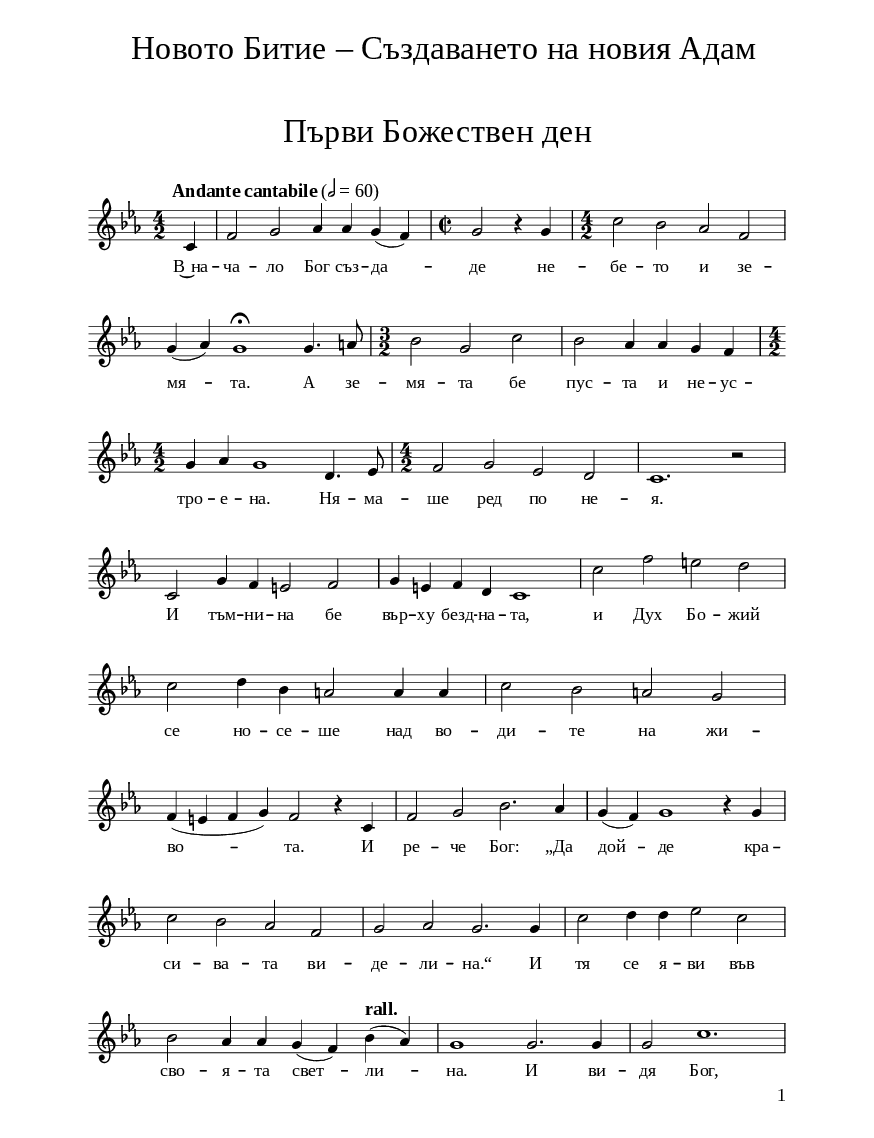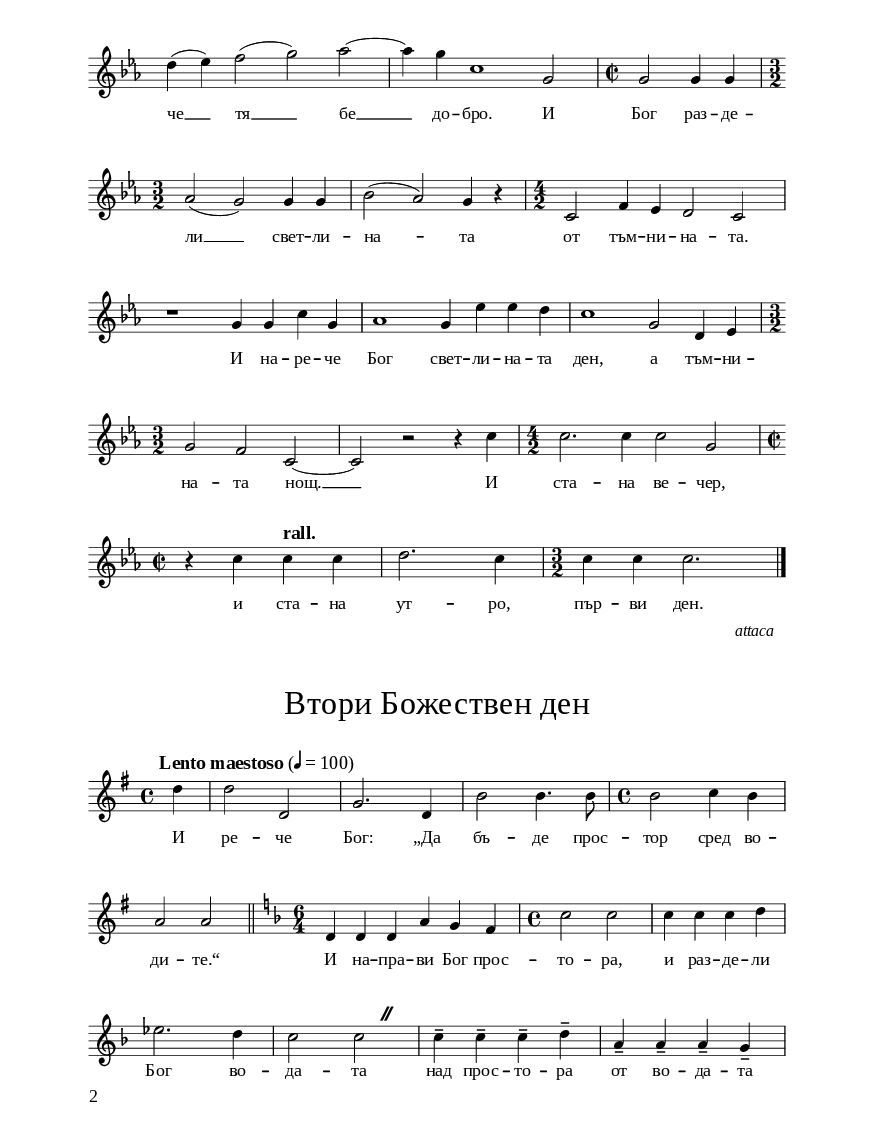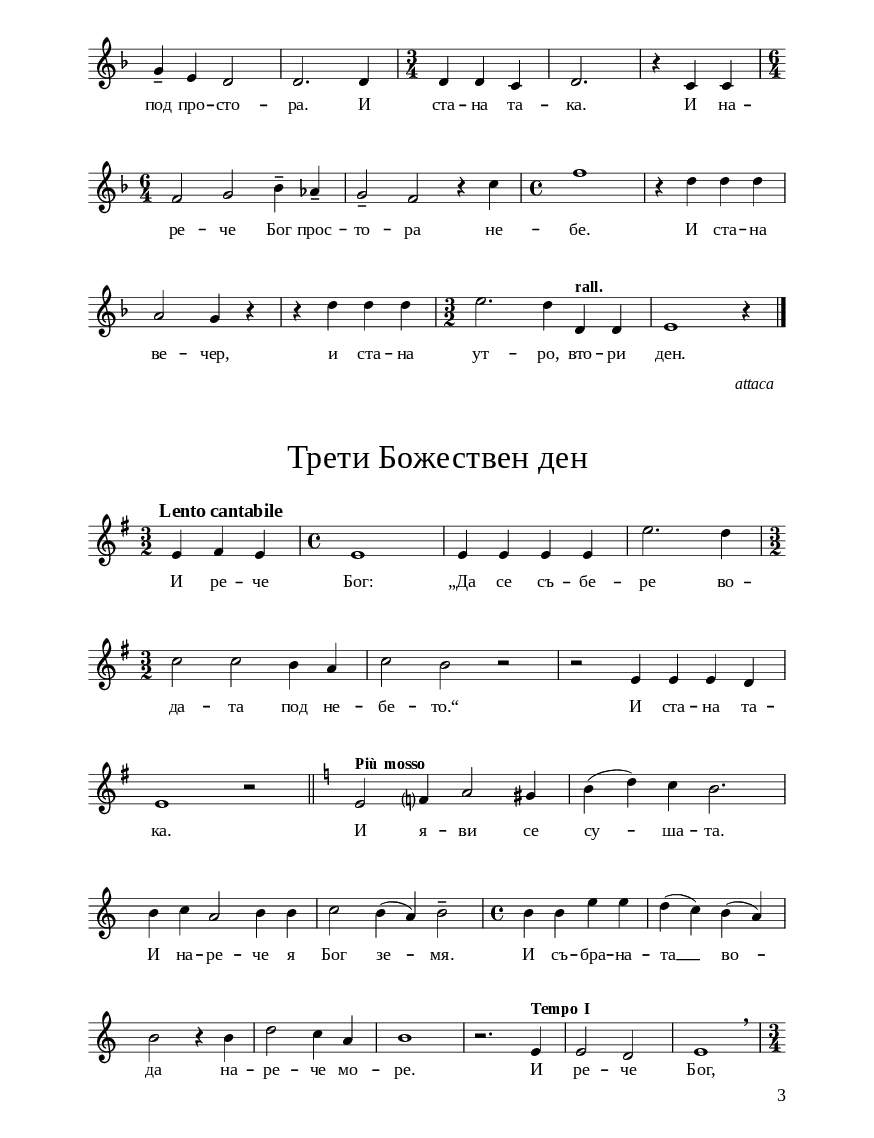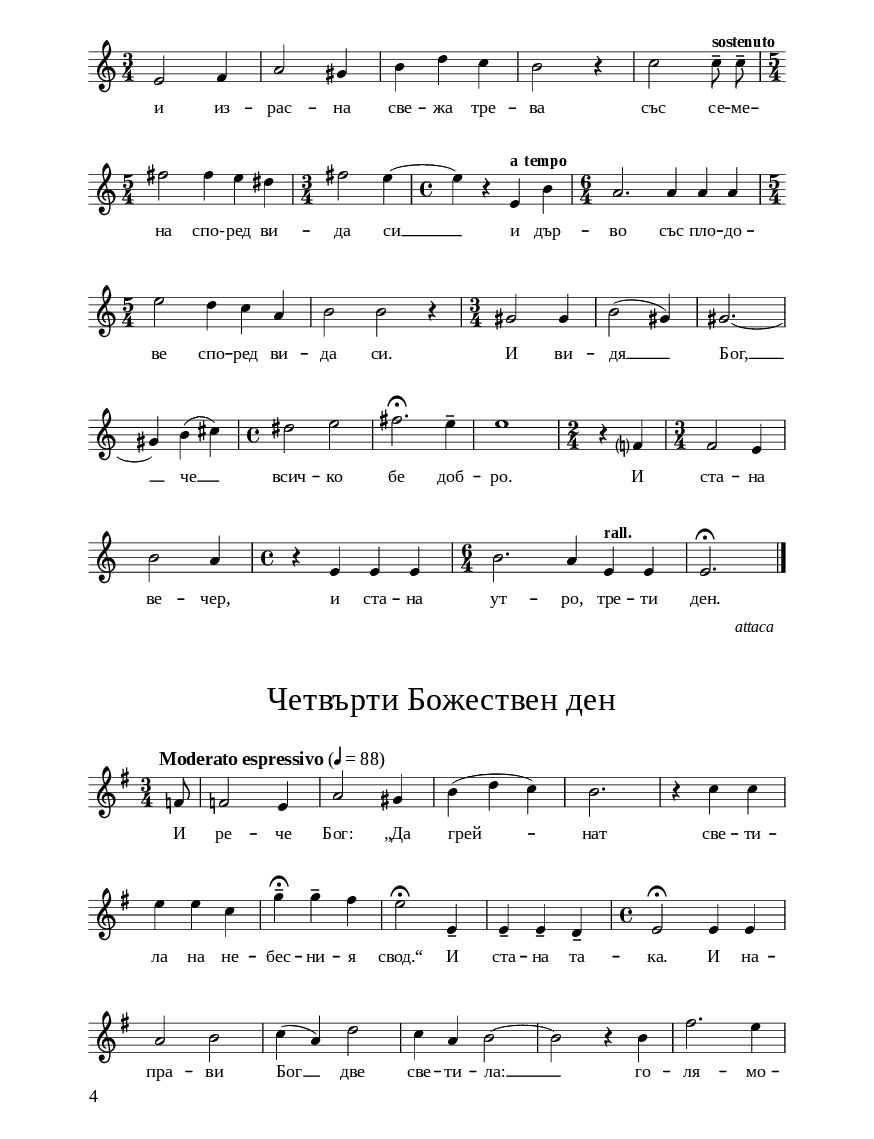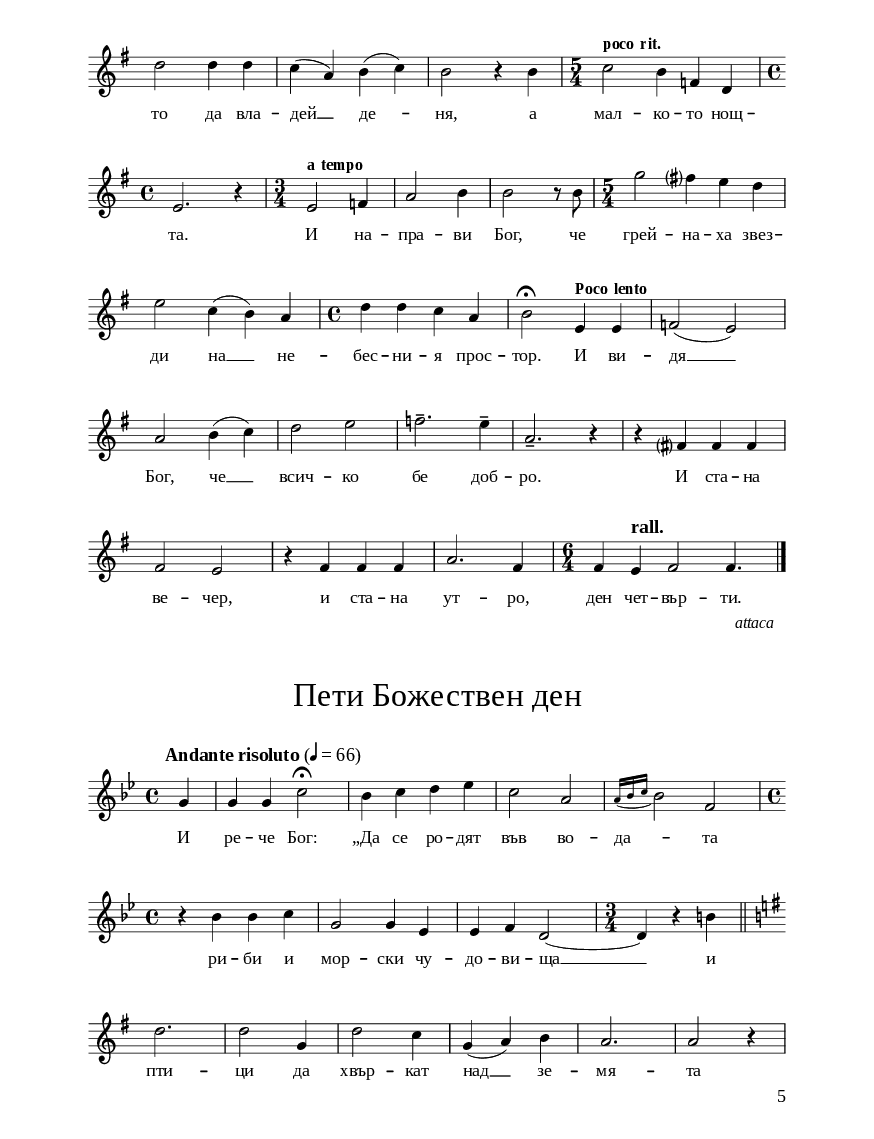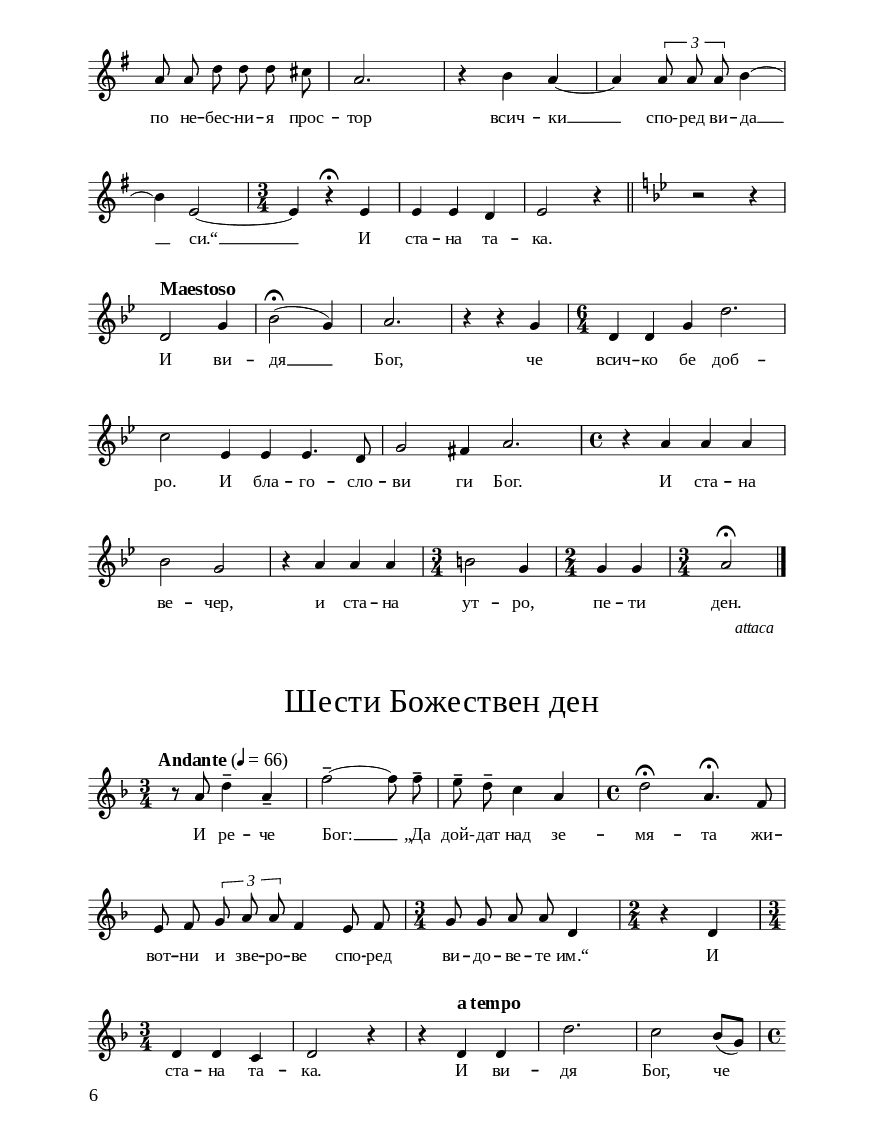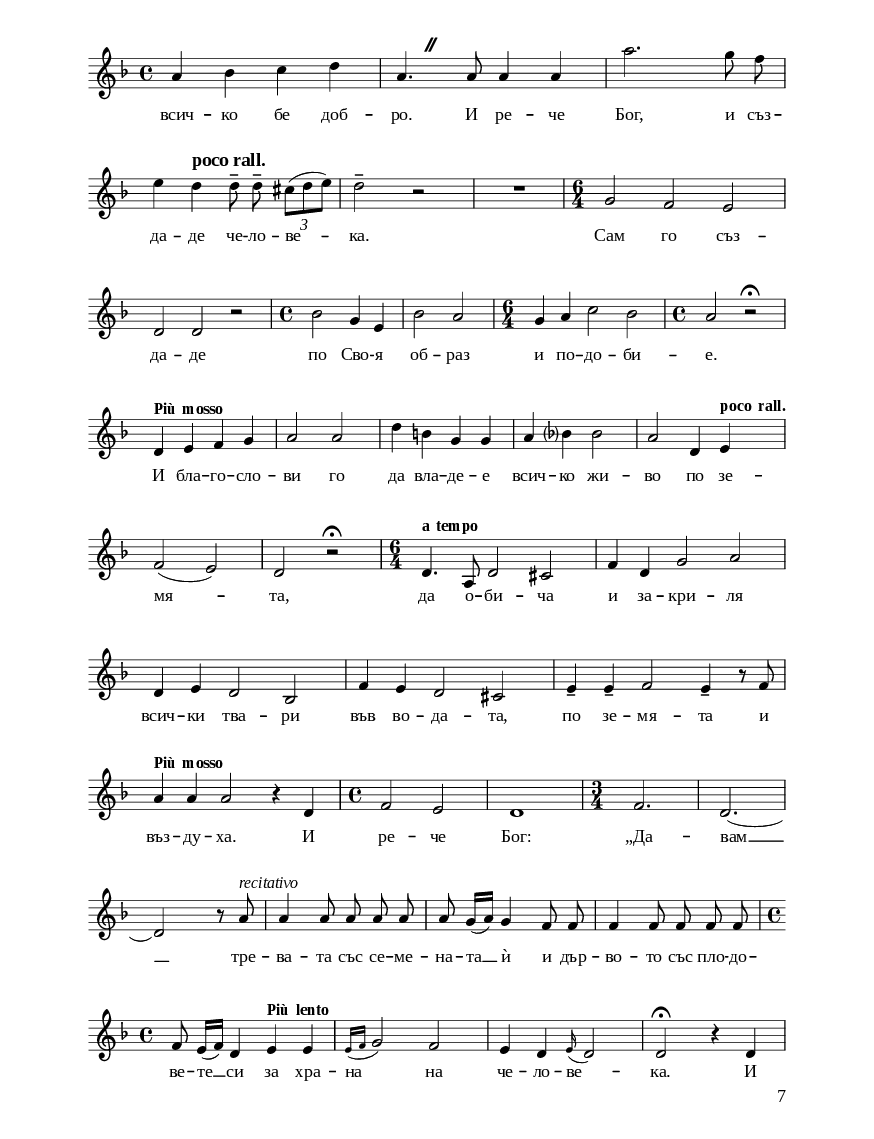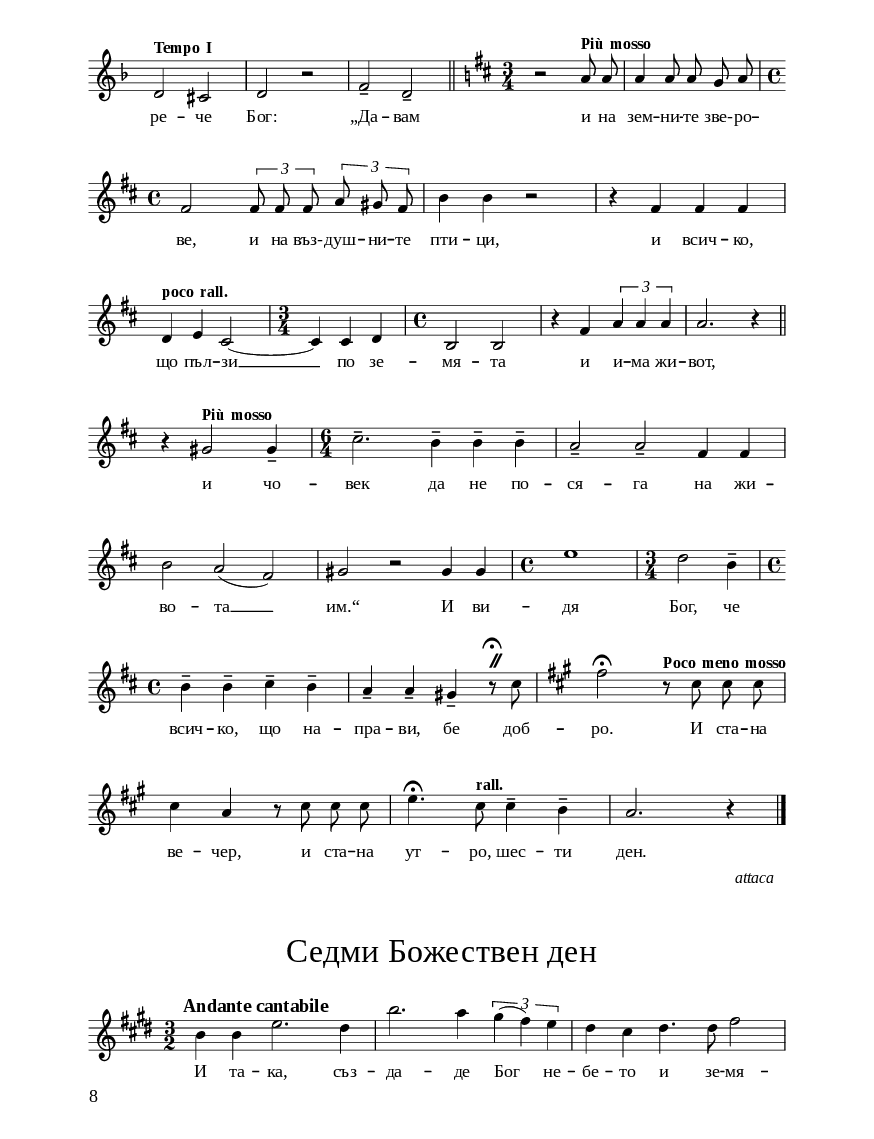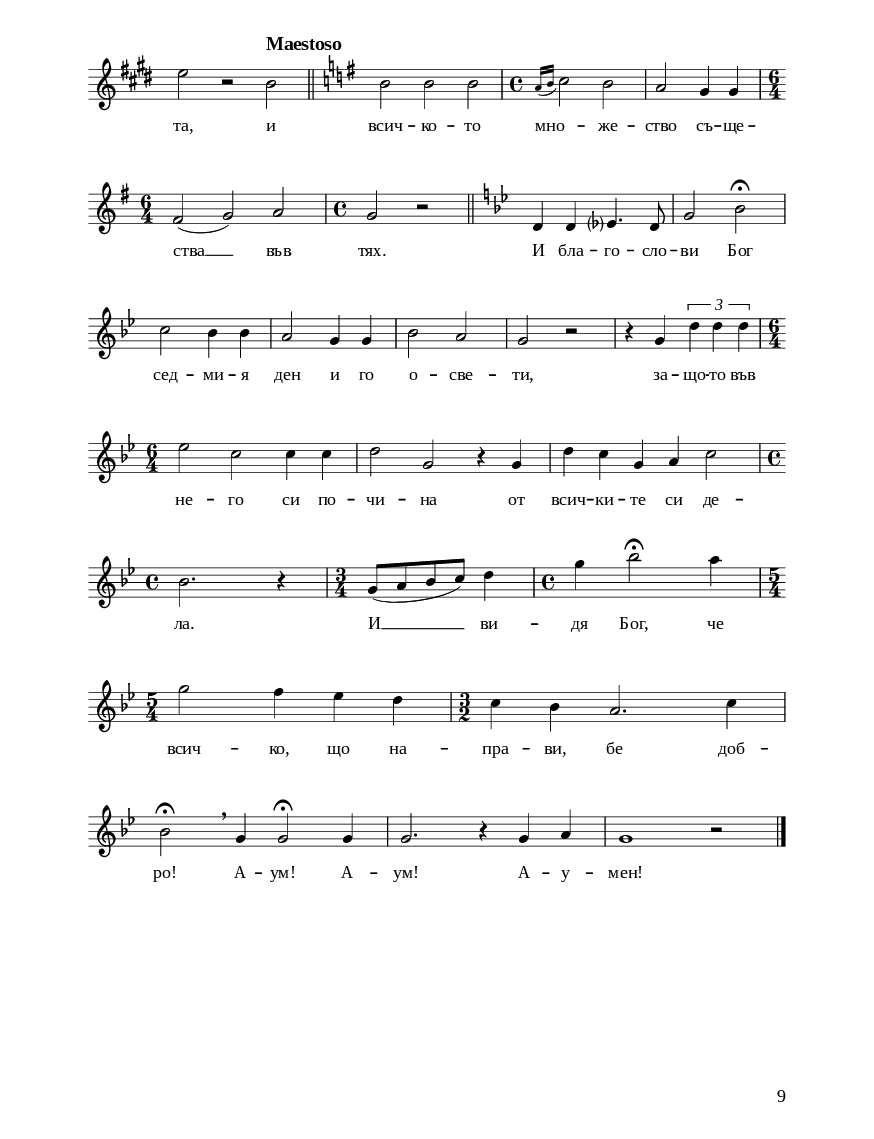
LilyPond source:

\version "2.24.2"

% include paper part and global functions
\include "include/globals.ily"

\bookpart {
  \label #'ref191
  \tocItem \markup "Новото Битие"
  \label #'ref191_1
  \tocItem \markup "     Първи Божествен ден"
  \include "include/bookpart-paper.ily"
  \markup \center-column \normal-text \fontsize #6.5 {
    \center-align
    \line { "     Новото Битие – Създаването на новия Адам" }
    \center-align

    \vspace #-0.1
    \center-align

    \vspace #-0.1
    \center-align
    \hspace #5.1

    \center-align
    \line \fontsize #-3 { " " }
  }
  \score {
    \include "include/score-layout.ily"

    \new Voice \absolute {
      \clef treble
      \key c \minor
      \time 4/2
      \tempoFunc "Andante cantabile" 2 "60"
      \autoBeamOff
      \partial 4
      c'4 | f'2 g'2
      as'4 as'4 g'4 ( f'4 ) | \time 2/2 g'2 r4 g'4 | % 3
      \time 4/2 c''2 bes'2 as'2 f'2 \break | % 4
      g'4 ( as'4 ) g'1 \fermata g'4. a'8 | % 5
      \time 3/2  bes'2 g'2 c''2 | % 6
      bes'2 as'4 as'4 g'4 f'4 \break | % 7
      \time 4/2  g'4 as'4 g'1 d'4. es'8 | % 8
      \time 4/2  f'2 g'2 es'2 d'2 | % 9
      c'1. r2 \break |
      c'2 g'4 f'4 e'2 f'2 | % 11
      g'4 e'4 f'4 d'4 c'1 | % 12
      c''2 f''2 e''2 d''2 \break | % 13
      c''2 d''4 bes'4 a'2 a'4 a'4 | % 14
      c''2 bes'2 a'2 g'2 \break | % 15
      f'4 ( e'4 f'4 g'4 ) f'2 r4 c'4 | % 16
      f'2 g'2 bes'2. as'4 | % 17
      g'4 ( f'4 ) g'1 r4 g'4 \break | % 18
      c''2 bes'2 as'2 f'2 | % 19
      g'2 as'2 g'2. g'4 |
      c''2 d''4 d''4 es''2 c''2 \break | % 21
      bes'2 as'4 as'4 g'4 ( f'4 )  \tempo "rall." bes'4( as'4 )
      | % 22
      g'1 g'2. g'4 | % 23
      g'2 c''1.  | % 24
      d''4 ( es''4 ) f''2 ( g''2 ) as''2 ~ | % 25
      as''4 g''4 c''1 g'2 | % 26
      \time 2/2  g'2 g'4 g'4 \break | % 27
      \time 3/2  as'2 ( g'2 ) g'4 g'4 | % 28
      bes'2 ( as'2 ) g'4 r4 | % 29
      \time 4/2  c'2 f'4 es'4 d'2 c'2 \break |
      r1 g'4 g'4 c''4 g'4 | % 31
      as'1 g'4 es''4 es''4 d''4 | % 32
      c''1 g'2 d'4 es'4 \break | % 33
      \time 3/2  g'2 f'2 c'2 ~ | % 34
      c'2 r2 r4 c''4 | % 35
      \time 4/2  c''2. c''4 c''2 g'2 \break | % 36
      \time 2/2  r4 c''4 \tempo "rall."  c''4c''4 | % 37
      d''2. c''4 | % 38
      \time 3/2 c''4 c''4 c''2. \bar "|."
    }

    \addlyrics {
      В~на -- ча --
      ло Бог съз -- да -- де не -- бе -- то и зе --
      мя -- та. А зе -- мя -- та бе пус -- та и не
      -- ус -- тро -- е -- на. Ня -- ма -- ше ред по
      не -- я. И тъм -- ни -- на бе вър -- ху безд --
      на -- та, и Дух Бо -- жий се но -- се -- ше
      над во -- ди -- те на жи -- во -- та. И ре --
      че Бог: „Да дой -- де кра -- си -- ва -- та ви
      -- де -- ли -- на.“ И тя се я -- ви във сво --
      я -- та свет -- ли -- на. И ви -- дя Бог, че __
      тя __ бе __ до -- бро. И Бог раз -- де -- ли __ свет --
      ли -- на -- та от тъм -- ни -- на -- та. И на --
      ре -- че Бог свет -- ли -- на -- та ден, а тъм
      -- ни -- на -- та нощ. __ И ста -- на ве -- чер, и
      ста -- на ут -- ро, пър -- ви ден.}

      \header {
        title = \titleFunc "Първи Божествен ден" "Părvi Božestven den"
      }

      \midi{}

    } % score

    \markup \raise #4.5 \override #'(baseline-skip . 2) {
      \column {
        \fill-line \italic { "" "" \concat {"attaca" "   " }}
      }
    }

    \label #'ref192
    \tocItem \markup "     Втори Божествен ден"
    \include "include/bookpart-paper.ily"
    \score {
      \include "include/score-layout.ily"

      \new Voice \absolute {
        \clef treble
        \key g \major
        \time 4/4
        \tempoFunc "Lento maestoso" 4 "100"
        \autoBeamOff
        \partial 4  d''4 | % 2
        d''2 d'2 | % 3
        g'2. d'4 | % 4
        b'2 b'4. b'8 | % 5
        \time 4/4 b'2 c''4 b'4 \break | % 6
        a'2 a'2 \bar "||"
        | % 7
        \time 6/4  | % 7
        \key d \minor
        d'4 d'4 d'4 a'4 g'4
        f'4 | % 8
        \time 4/4  | % 8
        c''2 c''2 | % 9
        c''4 c''4 c''4 d''4 \break|
        es''2. d''4  | % 11
        c''2 c''2^\markup { "     " \musicglyph "scripts.caesura.straight" } | % 12
        c''4 -- c''4 -- c''4 -- d''4
        -- | % 13
        a'4 -- a'4 -- a'4 -- g'4 -- \break | % 14
        g'4 -- e'4 d'2 | % 15
        d'2. d'4  | % 16
        \time 3/4  | % 16
        d'4 d'4 c'4 | % 17
        d'2. | % 18
        r4 c'4 c'4 | % 19
        \time 6/4  | % 19
        f'2 g'2 bes'4 -- as'4 -- |

        g'2 -- f'2 r4 c''4 | % 21
        \time 4/4  | % 21
        f''1  | % 22
        r4 d''4 d''4 d''4 \break | % 23
        a'2 g'4 r4 | % 24
        r4 d''4 d''4 d''4 | % 25
        \time 3/2  | % 25
        e''2. d''4 d'4 ^\markup{ \bold {rall.} }
        d'4 | % 26
        e'1 r4 \bar "|."
      }

      \addlyrics {
        И
        ре -- че Бог: „Да бъ -- де прос --
        тор сред во -- ди -- те.“ И на --
        пра -- ви Бог прос -- то -- ра, и
        раз -- де -- ли Бог во -- да -- та
        над прос -- то -- ра от во -- да --
        та под про -- сто -- ра. И ста --
        на та -- ка. И на -- ре -- че Бог
        прос -- то -- ра не -- бе. И ста --
        на ве -- чер, и ста -- на ут -- ро,
        вто -- ри ден.}

        \header {
          title = \titleFunc "Втори Божествен ден" "Vtori Božestven den"
        }

        \midi{}

      } % score

      \markup \raise #4.5 \override #'(baseline-skip . 2) {
        \column {
          \fill-line \italic { "" "" \concat {"attaca" "   " }}
        }
      }

      \label #'ref193
      \tocItem \markup "     Трети Божествен ден"
      \include "include/bookpart-paper.ily"
      \score {
        \include "include/score-layout.ily"

        \new Voice \absolute {
          \clef treble
          \key e \minor
          \time 3/2
          \tempo "Lento cantabile"
          \autoBeamOff
          \partial 2.
          e'4  fis'4
          e'4 | % 2
          \time 4/4  | % 2
          e'1 | % 3
          e'4  e'4  e'4  e'4 | % 4
          e''2. d''4 \break  | % 5
          \time 3/2   | % 5
          c''2 c''2 b'4  a'4 | % 6
          c''2 b'2 r2 | % 7
          r2  e'4  e'4  e'4  d'4 \break | % 8
          e'1 r2 \bar "||"
          \key a \minor | % 9
          e'2 ^\markup{ \bold {Più mosso} }  f'?4  a'2
          gis'4 |
          b'4 ( d''4 ) c''4 b'2. \break | % 11
          b'4 c''4  a'2 b'4 b'4
          | % 12
          c''2 b'4 (  a'4 ) b'2 -- | % 13
          \time 4/4  | % 13
          b'4 b'4 e''4 e''4 | % 14
          d''4 ( c''4 ) b'4 (  a'4 )
          \break | % 15
          b'2 r4 b'4 | % 16
          d''2 c''4  a'4 | % 17
          b'1 | % 18
          r2.  e'4 ^\markup{ \bold {Tempo I} } | % 19
          e'2  d'2 |
          e'1 \breathe  \break | % 21
          \time 3/4  | % 21
          e'2  f'4  | % 22
          a'2  gis'4 | % 23
          b'4 d''4 c''4 | % 24
          b'2 r4 | % 25
          c''2 c''8 --  ^\markup{ \bold {sostenuto} }
          c''8 -- \break | % 26
          \time 5/4  | % 26
          fis''2 fis''4 e''4 dis''4 | % 27
          \time 3/4  | % 27
          fis''2 e''4 ~ | % 28
          \time 4/4  | % 28
          e''4 r4  e'4 ^\markup{ \bold {a tempo} }
          b'4 | % 29
          \time 6/4  | % 29
          a'2.  a'4  a'4  a'4 \break |
          \time 5/4  |
          e''2 d''4 c''4  a'4  | % 31
          b'2 b'2 r4 | % 32
          \time 3/4  | % 32
          gis'2  gis'4 | % 33
          b'2 (  gis'4 ) | % 34
          gis'2. ~ \break | % 35
          gis'4 b'4 ( cis''4 ) | % 36
          \time 4/4  | % 36
          dis''2 e''2  | % 37
          fis''2. ^\fermata e''4 -- | % 38
          e''1 | % 39
          \time 2/4  | % 39
          r4  f'?4 |
          \time 3/4  |
          f'2  e'4 \break | % 41
          b'2  a'4 | % 42
          \time 4/4  | % 42
          r4  e'4  e'4  e'4 | % 43
          \time 6/4  | % 43
          b'2.  a'4   % 44
          e'4 ^\markup{ \bold {rall.} }  e'4 | e'2. \fermata
          \bar "|."
        }

        \addlyrics {
          И
          ре -- че Бог: „Да се съ -- бе --
          ре во -- да -- та под не -- бе --
          то.“ И ста -- на та -- ка. И я --
          ви се су -- ша -- та. И на --
          ре -- че я Бог зе -- мя. И съ
          -- бра -- на -- та __  во -- да на
          -- ре -- че мо -- ре. И ре -- че
          Бог, и из -- рас -- на све -- жа
          тре -- ва със се -- ме -- на "спо-" --
          ред ви -- да си __  и дър -- во
          със пло -- до -- ве спо -- ред ви --
          да си. И ви -- дя __  Бог, __ че __
          всич -- ко бе доб -- ро. И ста
          -- на ве -- чер, и ста -- на ут --
          ро, тре -- ти ден.}

          \header {
            title = \titleFunc "Трети Божествен ден" "Treti Božestven den"
          }

          \midi{}

        } % score

        \markup \raise #4.5 \override #'(baseline-skip . 2) {
          \column {
            \fill-line \italic { "" "" \concat {"attaca" "   " }}
          }
        }

        \label #'ref194
        \tocItem \markup "     Четвърти Божествен ден"
        \include "include/bookpart-paper.ily"
        \score {
          \include "include/score-layout.ily"

          \new Voice \absolute {
            \clef treble
            \key e \minor
            \time 3/4
            \tempoFunc "Moderato espressivo" 4 "88"
            \autoBeamOff
            \partial 8
            f'8  | % 2
            f'2  e'4 | % 3
            a'2  gis'4 | % 4
            b'4 ( d''4 c''4 ) | % 5
            b'2. | % 6
            r4 c''4 c''4 \break  | % 7
            e''4 e''4 c''4 | % 8
            g''4 ^\fermata -- g''4 -- fis''4
            | % 9
            e''2 ^\fermata  e'4 -- |
            e'4 --  e'4 --  d'4 -- | % 11
            \time 4/4  | % 11
            e'2 ^\fermata  e'4  e'4 \break | % 12
            a'2 b'2 | % 13
            c''4 (  a'4 ) d''2 | % 14
            c''4  a'4 b'2 ~ | % 15
            b'2 r4 b'4 | % 16
            fis''2. e''4 \break  | % 17
            d''2 d''4 d''4 | % 18
            c''4 (  a'4 ) b'4 ( c''4 ) | % 19
            b'2 r4 b'4 |
            \time 5/4  |
            c''2 ^\markup{ \bold {poco rit.} } b'4
            f'4  d'4 \break | % 21
            \time 4/4  | % 21
            e'2. r4 | % 22
            \time 3/4  | % 22
            e'2 ^\markup{ \bold {a tempo} }  f'4 | % 23
            a'2 b'4 | % 24
            b'2 r8 b'8 | % 25
            \time 5/4  | % 25
            g''2 fis''?4 e''4 d''4 \break  | % 26
            e''2 c''4 ( b'4 )  a'4 | % 27
            \time 4/4  | % 27
            d''4 d''4 c''4  a'4 | % 28
            b'2 ^\fermata  e'4 ^\markup{ \bold {Poco lento} }
            e'4 | % 29
            f'2 (  e'2 ) \break |
            a'2 b'4 ( c''4 ) | % 31
            d''2 e''2 | % 32
            f''2. -- e''4 --  | % 33
            a'2. -- r4 | % 34
            r4  fis'?4  fis'4  fis'4 \break | % 35
            fis'2  e'2 | % 36
            r4  fis'4  fis'4  fis'4 | % 37
            a'2.  fis'4 | % 38
            \time 6/4  | % 38
            fis'4  \tempo "rall." e'4  fis'2
            fis'4. \bar "|."
          }

          \addlyrics {
            И
            ре -- че Бог: „Да грей --
            нат све -- ти -- ла на не -- бес --
            ни -- я свод.“ И ста -- на та --
            ка. И на -- пра -- ви Бог __  две
            све -- ти -- ла: __  го -- ля -- мо --
            то да вла -- дей __  де -- ня,
            а мал -- ко -- то нощ -- та. И на --
            пра -- ви Бог, че грей -- на -- ха
            звез -- ди на __  не -- бес -- ни --
            я прос -- тор. И ви -- дя __  Бог,
            че __  всич -- ко бе доб -- ро. И
            ста -- на ве -- чер, и ста -- на
            ут -- ро, ден чет -- вър -- ти.}

            \header {
              title = \titleFunc " Четвърти Божествен ден" "Četvărti Božestven den"
            }

            \midi{}

          } % score

          \markup \raise #4.5 \override #'(baseline-skip . 2) {
            \column {
              \fill-line \italic { "" "" \concat {"attaca" "   " }}
            }
          }

          \label #'ref195
          \tocItem \markup "     Пети Божествен ден "
          \include "include/bookpart-paper.ily"
          \score {
            \include "include/score-layout.ily"

            \new Voice \absolute {
              \clef treble
              \key g \minor
              \time 4/4
              \tempoFunc "Andante risoluto" 4 "66"
              \autoBeamOff
              \partial 4
              g'4
              | % 146
              g'4 g'4 c''2 ^\fermata | % 147
              bes'4  c''4  d''4  es''4 | % 148
              c''2 a'2 | % 149
              \acciaccatura {  a'16 [ bes' c''] } bes'2 f'2 |
              \time 4/4
              r4  bes'4  bes'4  c''4 | % 151
              g'2 g'4 es'4 | % 152
              es'4 f'4 d'2 ~ | % 153
              \time 3/4  | % 153
              d'4 r4  b'4 \bar "||"
              \break | % 154
              \key g \major | % 154
              d''2. | % 155
              d''2 g'4 | % 156
              d''2  c''4 | % 157
              g'4 ( a'4 )  b'4 | % 158
              a'2. | % 159
              a'2 r4 \break |
              a'8 a'8  d''8  d''8  d''8
              cis''8 | % 161
              a'2. | % 162
              r4  b'4 a'4 ~ | % 163
              a'4 %\once \omit TupletBracket
              \times 2/3  {
                a'8 a'8 a'8
              }
              b'4 ~ \break | % 164
              b'4 e'2 ~  | % 165
              \time 3/4 e'4 r4 ^\fermata e'4 | % 166
              e'4 e'4 d'4 | % 167
              e'2 r4 \bar "||"
              \key bes \major | % 168
              r2 r4 | \break % 169
              \tempo "Maestoso" d'2 g'4 |

              bes'2 ( ^\fermata g'4 ) | % 171
              a'2. | % 172
              r4 r4 g'4 | % 173
              \time 6/4  | % 173
              d'4 d'4 g'4  d''2. \break | % 174
              c''2 es'4 es'4 es'4. d'8 | % 175
              g'2 fis'4 a'2. | % 176
              \time 4/4  | % 176
              r4 a'4 a'4 a'4 | \break % 177
              bes'2 g'2 | % 178
              r4 a'4 a'4 a'4 | % 179
              \time 3/4  | % 179
              b'2 g'4 |
              \time 2/4  |
              g'4 g'4 | % 181
              \time 3/4 | % 181
              a'2 \fermata \bar "|."
            }

            \addlyrics {
              И ре -- че Бог:
              „Да се ро -- дят във во --
              да -- та ри -- би и мор -- ски
              чу -- до -- ви -- ща __  и пти -- ци
              да хвър -- кат над __  зе -- мя --
              та по не -- бес -- ни -- я прос --
              тор всич -- ки __  "спо-" -- ред ви --
              да __ си.“ __  И ста -- на та --
              ка. И ви -- дя __  Бог, че всич --
              ко бе доб -- ро. И бла -- го --
              сло -- ви ги Бог. И ста -- на ве
              -- чер, и ста -- на ут -- ро, пе --
              ти ден.}

              \header {
                title = \titleFunc "Пети Божествен ден" "Peti Božestven den"
              }

              \midi{}

            } % score

            \markup \raise #4.5 \override #'(baseline-skip . 2) {
              \column {
                \fill-line \italic { "" "" \concat {"attaca" "   " }}
              }
            }


            \label #'ref195
            \tocItem \markup "     Шести Божествен ден "

            \include "include/bookpart-paper.ily"
            \score {
              \include "include/score-layout.ily"

              \new Voice \absolute {
                \clef treble
                \key d \minor
                \time 3/4
                \tempoFunc "Andante" 4 "66"
                \autoBeamOff
                r8 a'8  d''4 -- a'4 --
                | % 183
                f''2 ~ --  f''8  f''8 -- | % 184
                e''8 --  d''8 --  c''4 a'4 | % 185
                \time 4/4  | % 185
                d''2 ^\fermata a'4. ^\fermata f'8 \break | % 186
                e'8 f'8
                \times 2/3  {
                  g'8  a'8 a'8
                }
                f'4 e'8 f'8 | % 187
                \time 3/4  | % 187
                g'8 g'8 a'8 a'8 d'4 | % 188
                \time 2/4  | % 188
                r4 d'4  \break | % 189
                \time 3/4  | % 189
                d'4 d'4 c'4 |
                d'2 r4 | % 191
                r4 \tempo "a tempo" d'4  d'4 | % 192
                d''2. | % 193
                c''2 bes'8 ( [ g'8 ) ] \break | % 194
                \time 4/4  | % 194
                a'4  bes'4  c''4  d''4  | % 195

                a'4.^\markup {
                  \concat { "       " \musicglyph #"scripts.caesura.straight"}
                } a'8 a'4 a'4 | % 196
                a''2.  g''8 f''8 \break | % 197
                e''4 \tempo "poco rall." d''4
                d''8 --  d''8 -- \once \omit TupletBracket
                \times 2/3  {
                  cis''8 ( [  d''8  e''8 ) ]
                } |
                d''2  -- r2 | % 199
                R1 |
                \time 6/4  |
                g'2 f'2 e'2 \break | % 201
                d'2 d'2 r2  | % 202
                \time 4/4  | % 202
                bes'2 g'4 e'4 | % 203
                bes'2 a'2 | % 204
                \time 6/4  | % 204
                g'4 a'4  c''2  bes'2 | % 205
                \time 4/4  | % 205
                a'2 r2 ^\fermata \break | % 206
                d'4 ^\markup{ \bold {Più mosso} } e'4 f'4
                g'4 | % 207
                a'2 a'2 | % 208
                d''4  b'4 g'4 g'4 | % 209
                a'4  bes'?4  bes'2 |
                a'2 d'4 e'4  ^\markup{ \bold {poco rall.} } \break  | % 211
                f'2 ( e'2 ) | % 212
                d'2 r2 ^\fermata | % 213
                \time 6/4  | % 213
                d'4. ^\markup{ \bold {a tempo} } a8 d'2
                cis'2 | % 214
                f'4 d'4 g'2 a'2 \break | % 215
                d'4 e'4 d'2 bes2 | % 216
                f'4 e'4 d'2 cis'2 | % 217
                e'4 -- e'4 -- f'2 e'4 -- r8
                f'8 \break | % 218
                a'4 ^\markup{ \bold {Più mosso} } a'4 a'2 r4
                d'4 | % 219
                \time 4/4  | % 219
                f'2 e'2 |
                d'1  | % 221
                \time 3/4  | % 221
                f'2. | % 222
                d'2. ~ \break | % 223
                d'2 r8 a'8 ^\markup{ \italic {recitativo} } | % 224
                a'4 a'8 a'8 a'8 a'8 | % 225
                a'8 g'16 ( [ a'16 ) ] g'4 f'8
                f'8 | % 226
                f'4 f'8 f'8 f'8 f'8 \break | % 227
                \time 4/4  | % 227
                f'8 e'16 ( [ f'16 ) ] d'4 e'4 ^\markup{ \bold {Più lento} }  e'4 |
                \grace { e'16 [ ( f' ]  } g'2 ) f'2 |
                e'4 d' \grace {
                  e'16 (
                } d'2 ) |
                d'2 \fermata r4 d'4 |
                d'2 ^\markup{ \bold {Tempo I} } cis'2 | % 232
                d'2 r2 | % 233
                f'2 -- d'2 -- | \bar "||" % 234
                \time 3/4  | % 234
                \key d \major r2 a'8 ^\markup{ \bold {Più mosso} } a'8  | % 235
                a'4 a'8 a'8 g'8 a'8 \break | % 236
                \time 4/4  | % 236
                fis'2
                \times 2/3  {
                  fis'8  fis'8 fis'8
                }
                \times 2/3  {
                  a'8  gis'8 fis'8
                }


                | % 237
                b'4  b'4 r2  | % 238
                r4 fis'4 fis'4 fis'4  | \break % 239
                d'4 ^\markup{ \bold {poco rall.} } e'4 cis'2~ |
                \time 3/4  |
                cis'4 cis'4 d'4 | % 241
                \time 4/4  | % 241
                b2 b2 | % 242
                r4 fis'4 \times 2/3 {
                  a'4 a'4 a'4
                }
                | % 243
                a'2. r4 \break | \bar "||"% 244
                r4 gis'2 ^\markup{ \bold {Più mosso} } gis'4 -- | % 245
                \time 6/4  | % 245
                cis''2. --  b'4 --  b'4 --  b'4
                -- | % 246
                a'2 -- a'2 -- fis'4 fis'4
                | % 247
                b'2 a'2 ( fis'2 ) | % 248
                gis'2 r2 gis'4 gis'4 | % 249
                \time 4/4  | % 249
                e''1 |
                \time 3/4  |
                d''2  b'4 -- | % 251
                \time 4/4  | \break % 251
                b'4 --  b'4 --  cis''4 --  b'4
                -- | % 252
                a'4 -- a'4 -- gis'4 -- r8
                ^\markup {
                  \musicglyph #"scripts.caesura.straight"
                }
                ^\fermata
                cis''8  |  % 253
                \key a \major
                fis''2 ^\fermata r8  ^\markup{ \bold {Poco meno mosso} } cis''8
                cis''8  cis''8  \break | % 254
                cis''4 a'4 r8  cis''8  cis''8
                cis''8 | % 255
                e''4. ^\fermata  cis''8 ^\markup{ \bold {rall.} }
                cis''4 --  b'4 -- | % 256
                a'2. r4 \bar "|."


              }
              \addlyrics {
                И ре -- че Бог: __  „Да
                "дой-" -- дат над зе -- мя -- та жи --
                вот -- ни и зве -- ро -- ве спо --
                ред ви -- до -- ве -- те им.“ И
                ста -- на та -- ка. И ви -- дя Бог,
                че  всич -- ко бе доб -- ро. И
                ре -- че Бог, и съз -- да -- де че
                -- ло -- ве --  ка. Сам го съз
                -- да -- де по Сво -- я об -- раз и
                по -- до -- би -- е. И бла -- го --
                сло -- ви го да вла -- де -- е
                всич -- ко жи -- во по зе -- мя
                -- та, да о -- би -- ча и за --
                кри -- ля всич -- ки тва -- ри във
                во -- да -- та, по зе -- мя -- та и
                въз -- ду -- ха. И ре -- че Бог:
                „Да -- вам  __ тре -- ва -- та
                със се -- ме -- на -- та __  ѝ и
                дър -- во -- то със пло -- до -- ве
                -- те __  си за хра --
                на на че -- ло --  ве -- ка. И ре --
                че Бог: „Да -- вам и на зем --
                ни -- те "зве-" -- ро -- ве, и на "въз-"
                -- душ -- ни -- те пти -- ци, и всич
                -- ко, що пъл -- зи __ по зе -- мя
                -- та и и -- ма жи -- вот, и чо --
                век да не по -- ся -- га на жи --
                во -- та __ им.“ И ви -- дя Бог,
                че всич -- ко, що на -- пра -- ви,
                бе доб -- ро. И ста -- на ве --
                чер, и ста -- на ут -- ро, шес --
                ти ден.
              }

              \header {
                title = \titleFunc " Шести Божествен ден" "Šesti Božestven den"
              }

              \midi{}

            } % score

            \markup \raise #4.5 \override #'(baseline-skip . 2) {
              \column {
                \fill-line \italic { "" "" \concat {"attaca" "   " }}
              }
            }

            \label #'ref199
            \tocItem \markup "     Седми Божествен ден"
            \include "include/bookpart-paper.ily"
            \score {
              \include "include/score-layout.ily"

              \new Voice \absolute {
                \clef treble
                \key e \major
                \time 3/2
                \tempo "Andante cantabile"
                \autoBeamOff
                b'4  b'4 e''2.  dis''4 | % 258
                b''2.  a''4 \tupletUp  \times 2/3 {
                  \once \override Slur.positions = #'(1 . 1) gis''4 (  fis''4 )  e''4
                }
                | % 259
                dis''4  cis''4  dis''4.  dis''8
                fis''2 \break |
                e''2 r2   \tempo "Maestoso" b'2  \bar
                "||"
                \key g \major | % 261
                b'2  b'2  b'2 | % 262
                \time 4/4  |

                \grace { a'16 ([b'16] } c''2) b'2 | a'2 g'4 g'4 | \break

                \time 6/4  | % 264
                fis'2 ( g'2 ) a'2 | % 265
                \time 4/4  | % 265
                g'2 r2 \bar "||"
                \key g \minor | % 266
                d'4 d'4 es'?4. d'8 | % 267
                g'2  bes'2 ^\fermata \break | % 268
                c''2  bes'4  bes'4 | % 269
                a'2 g'4 g'4 |
                bes'2 a'2 | % 271
                g'2 r2 | % 272
                r4 g'4 \times 2/3 {
                  d''4  d''4  d''4
                }
                \break | % 273
                \time 6/4  | % 273
                es''2  c''2  c''4  c''4 | % 274
                d''2 g'2 r4 g'4 | % 275
                d''4  c''4 g'4 a'4  c''2
                \break | % 276
                \time 4/4  | % 276
                bes'2. r4 | % 277
                \time 3/4  | % 277
                g'8 ( [ a'8 bes'8 c''8 ) ]
                d''4 | % 278
                \time 4/4  | % 278
                g''4  bes''2 ^\fermata  a''4 \break | % 279
                \time 5/4  | % 279
                g''2  f''4  es''4  d''4 |
                \time 3/2  |
                c''4  bes'4 a'2.  c''4 \break | % 281
                bes'2 ^\fermata \breathe g'4 g'2 ^\fermata
                g'4 | % 282
                g'2. r4 g'4 a'4 | % 283
                g'1 r2 \bar "|."
              }
              \addlyrics {
                И та -- ка, съз -- да -- де
                Бог не -- бе -- то и зе -- мя --
                та, и всич -- ко -- то
                мно -- же -- ство съ -- ще -- ства __  във
                тях. И бла -- го -- сло -- ви Бог
                сед -- ми -- я ден и го о -- све --
                ти, за -- що -- то във не -- го си
                по -- чи -- на от всич -- ки -- те
                си де -- ла. И __    ви -- дя
                Бог, че всич -- ко, що на -- пра --
                ви, бе доб -- ро! А -- ум! А -- ум!
                А -- у -- мен!}

                \header {
                  title = \titleFunc " Седми Божествен ден" "Sedmi Božestven den"
                }

                \midi{}

              } % score


            } % bookpart

            % Più mosso
            %
